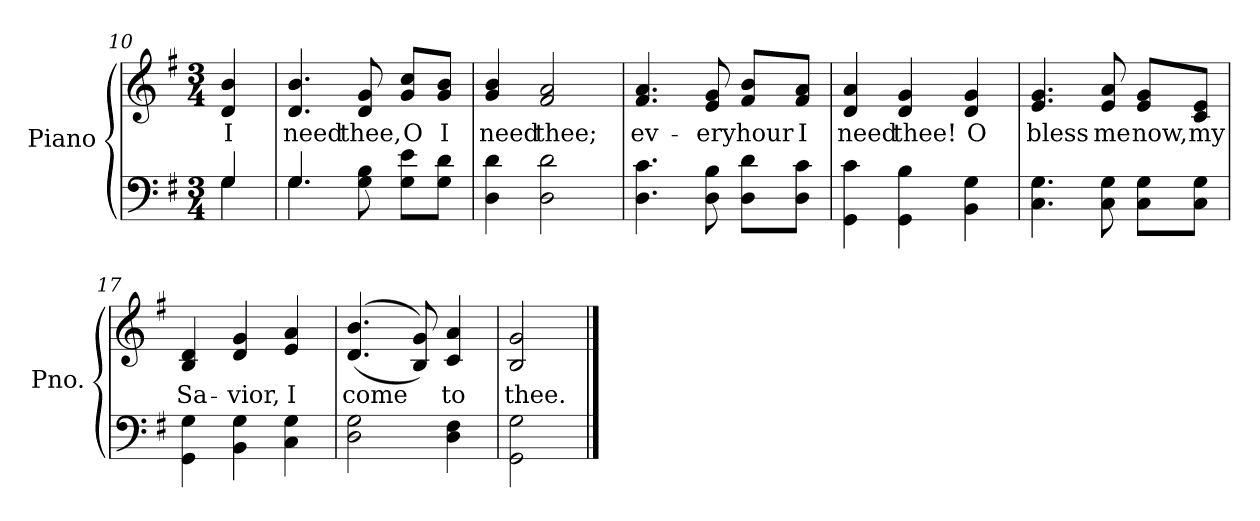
**kern	**kern	**text
*part2	*part1	*part1
*staff2	*staff1	*staff1
*I"Piano	*I"Piano	*
*I'Pno.	*I'Pno.	*
!!LO:LB:g=z
*clefF4	*clefG2	*
*k[f#]	*k[f#]	*
*G:	*G:	*
*M3/4	*M3/4	*
=10	=10	=10
*^	*	*
!	!	!LO:TX:a:i:t=Refrain	!
!	!	!	!LO:LY:b:color=#000000
*	*	*^	*
4Gi/	4Gi\	4di/ 4bi	4ryy	I
*	*	*v	*v	*
=11	=11	=11	=11
*	*	*^	*
!	!	!	!	!LO:LY:b:color=#000000
*	*	*v	*v	*
4.Gi/	4.Gi\	4.di/ 4.bi	need
!	!	!	!LO:LY:b:color=#000000
8Gi\ 8Bi	8ryy	8di/ 8gi	thee,
!	!	!	!LO:LY:b:color=#000000
8Gi\ 8ei\L	4ryy	8gi/ 8cci/L	O
!	!	!	!LO:LY:b:color=#000000
8Gi\ 8di\J	.	8gi/ 8bi/J	I
*v	*v	*	*
=12	=12	=12
!	!	!LO:LY:b:color=#000000
4Di\ 4di	4gi/ 4bi	need
!	!	!LO:LY:b:color=#000000
2Di\ 2di	2f#i/ 2ai	thee;
=13	=13	=13
!	!	!LO:LY:b:color=#000000
4.Di\ 4.ci	4.f#i/ 4.ai	ev-
!	!	!LO:LY:b:color=#000000
8Di\ 8Bi	8ei/ 8gi	-ery
!	!	!LO:LY:b:color=#000000
8Di\ 8di\L	8f#i/ 8bi/L	hour
!	!	!LO:LY:b:color=#000000
8Di\ 8ci\J	8f#i/ 8ai/J	I
=14	=14	=14
!	!	!LO:LY:b:color=#000000
4GGi\ 4ci	4di/ 4ai	need
!	!	!LO:LY:b:color=#000000
4GGi\ 4Bi	4di/ 4gi	thee!
!!LO:LB:g=z
=15-	=15-	=15-
!	!	!LO:LY:b:color=#000000
4BBi\ 4Gi	4di/ 4gi	O
=16	=16	=16
!	!	!LO:LY:b:color=#000000
4.Ci\ 4.Gi	4.ei/ 4.gi	bless
!	!	!LO:LY:b:color=#000000
8Ci\ 8Gi	8ei/ 8ai	me
!	!	!LO:LY:b:color=#000000
8Ci\ 8Gi\L	8ei/ 8gi/L	now,
!	!	!LO:LY:b:color=#000000
8Ci\ 8Gi\J	8ci/ 8ei/J	my
=17	=17	=17
!	!	!LO:LY:b:color=#000000
4GGi\ 4Gi	4Bi/ 4di	Sa-
!	!	!LO:LY:b:color=#000000
4BBi\ 4Gi	4di/ 4gi	-vior,
!	!	!LO:LY:b:color=#000000
4Ci\ 4Gi	4ei/ 4ai	I
=18	=18	=18
!	!	!LO:LY:b:color=#000000
2Di\ 2Gi	((4.di/ 4.bi	come
.	8Bi/ 8gi))	.
!	!	!LO:LY:b:color=#000000
4Di\ 4F#i	4ci/ 4ai	to
=19	=19	=19
!	!	!LO:LY:b:color=#000000
2GGi\ 2Gi	2Bi/ 2gi	thee.
==	==	==
*-	*-	*-
